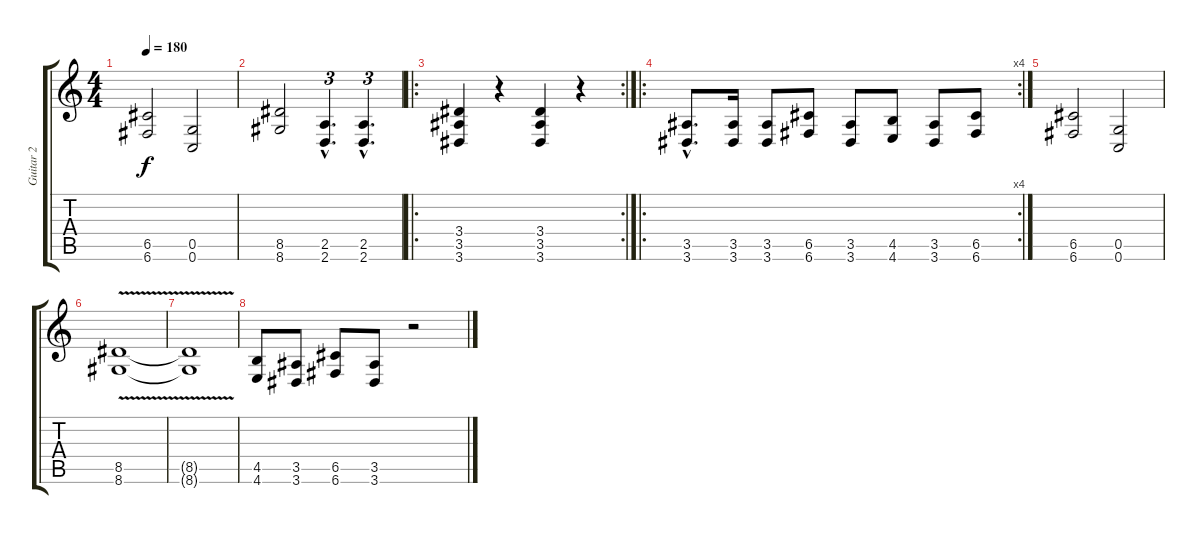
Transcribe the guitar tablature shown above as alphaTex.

\track ("Guitar 2" "Guitar 2") {instrument overdrivenguitar}
\staff {score tabs}
\tuning (D4 A3 F3 C3 G2 C2) {hide}
\ts (4 4)
\tempo 180
\clef g2
\ks c
(6.5 6.6).2{dy f} (0.5 0.6).2 |
(8.5 8.6).2 (2.5{hac} 2.6{hac}).4{d tu (3 2)} (2.5{hac} 2.6{hac}).4{d tu (3 2)} |
\ro
\rc 2
(3.4 3.5 3.6).4 r.4 (3.4 3.5 3.6).4 r.4 |
\ro
\rc 4
(3.5{hac} 3.6{hac}).8{d} (3.5 3.6).16 (3.5 3.6).8 (6.5 6.6).8 (3.5 3.6).8 (4.5 4.6).8 (3.5 3.6).8 (6.5 6.6).8 |
(6.5 6.6).2 (0.5 0.6).2 |
(8.5{v} 8.6).1 |
(8.5{t} 8.6{t}).1 |
(4.5 4.6).8 (3.5 3.6).8 (6.5 6.6).8 (3.5 3.6).8 r.2
